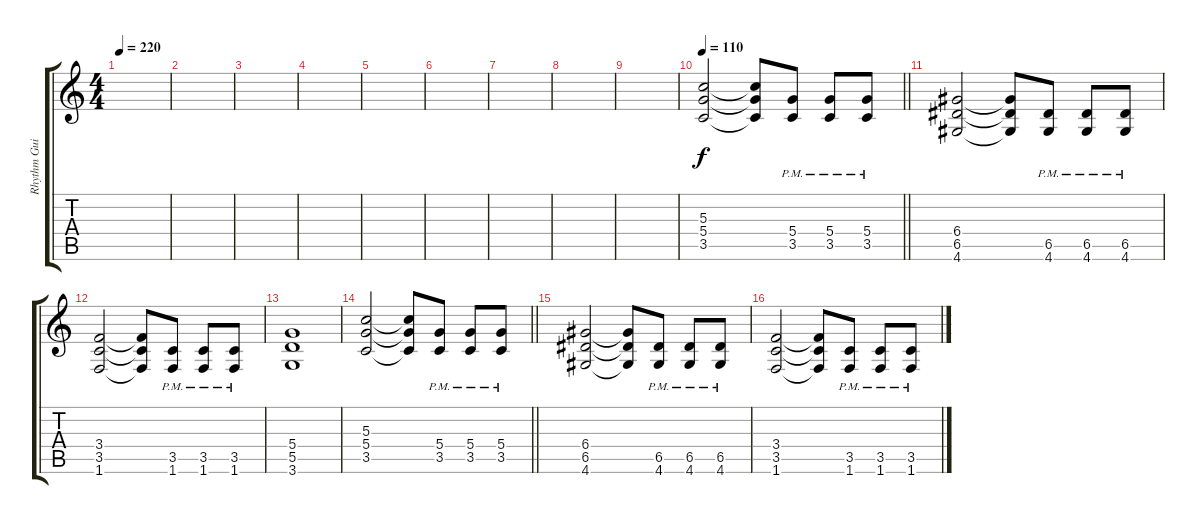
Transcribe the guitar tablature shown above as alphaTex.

\track ("Rhythm Guitar" "Rhythm Gui") {instrument overdrivenguitar}
\staff {score tabs}
\tuning (E4 B3 G3 D3 A2 E2) {hide}
\ts (4 4)
\tempo 220
\clef g2
\ks c
|
|
|
|
|
|
|
|
|
\tempo 110
\barLineRight lightlight
(5.3 5.4 3.5).2 (5.3{t} 5.4{t} 3.5{t}).8 (5.4{pm} 3.5{pm}).8 (5.4{pm} 3.5{pm}).8 (5.4{pm} 3.5{pm}).8 |
(6.4 6.5 4.6).2 (6.4{t} 6.5{t} 4.6{t}).8 (6.5{pm} 4.6).8 (6.5{pm} 4.6).8 (6.5{pm} 4.6).8 |
(3.4 3.5 1.6).2 (3.4{t} 3.5{t} 1.6{t}).8 (3.5{pm} 1.6).8 (3.5{pm} 1.6).8 (3.5{pm} 1.6).8 |
(5.4 5.5 3.6).1 |
\barLineRight lightlight
(5.3 5.4 3.5).2 (5.3{t} 5.4{t} 3.5{t}).8 (5.4{pm} 3.5{pm}).8 (5.4{pm} 3.5{pm}).8 (5.4{pm} 3.5{pm}).8 |
(6.4 6.5 4.6).2 (6.4{t} 6.5{t} 4.6{t}).8 (6.5{pm} 4.6).8 (6.5{pm} 4.6).8 (6.5{pm} 4.6).8 |
(3.4 3.5 1.6).2 (3.4{t} 3.5{t} 1.6{t}).8 (3.5{pm} 1.6).8 (3.5{pm} 1.6).8 (3.5{pm} 1.6).8
